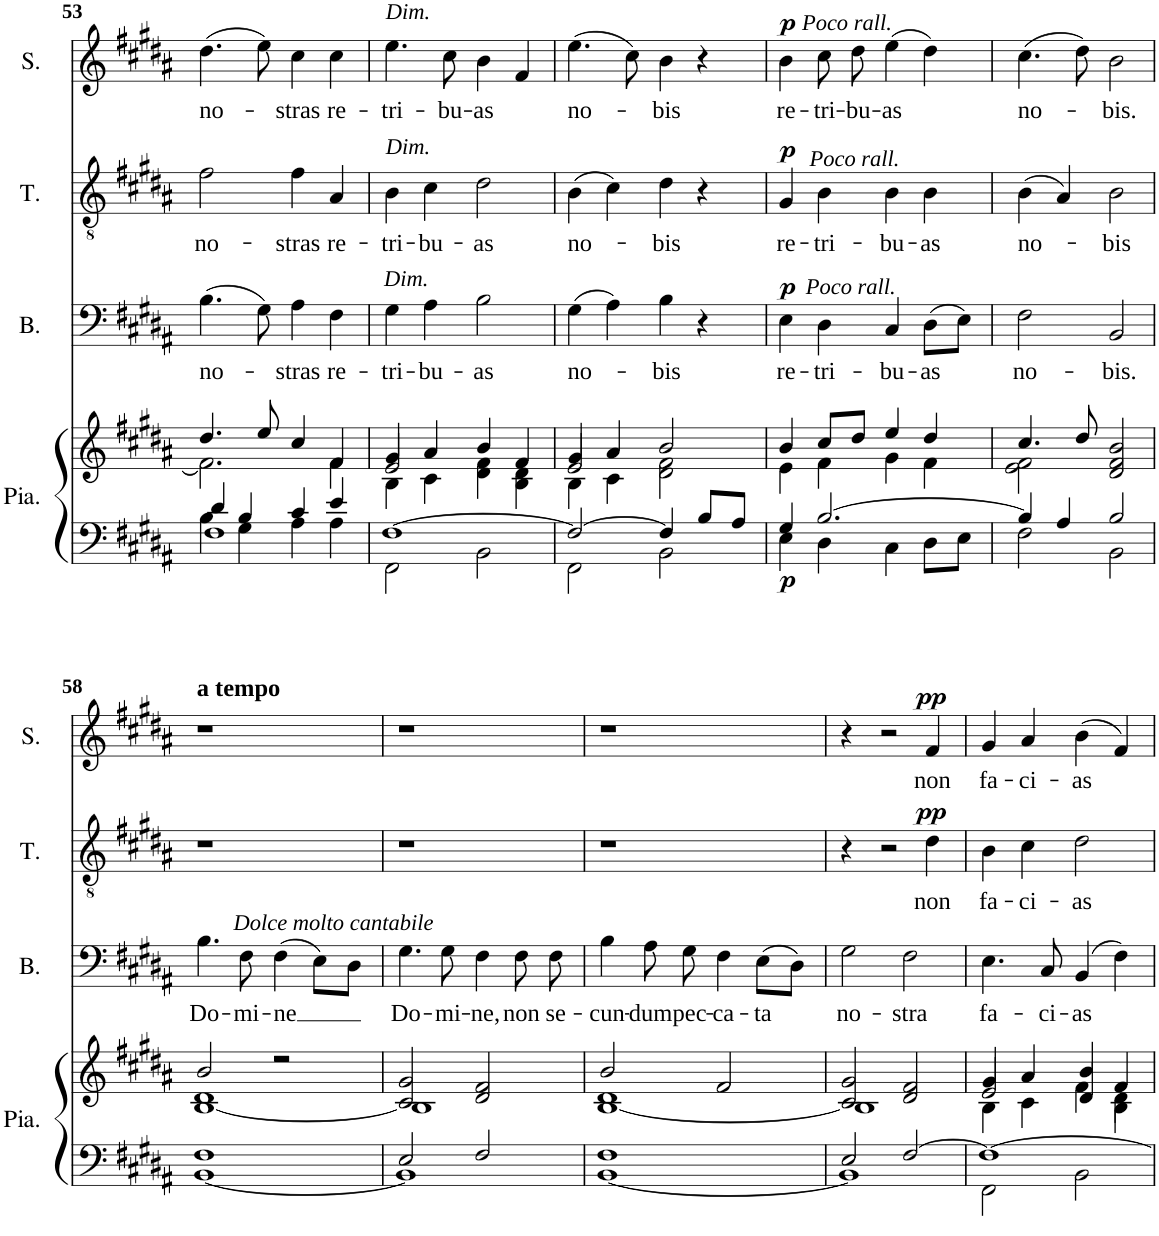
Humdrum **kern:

**kern	**kern	**dynam	**kern	**text	**dynam	**kern	**text	**dynam	**kern	**text	**dynam
*part4	*part4	*part4	*part3	*part3	*part3	*part2	*part2	*part2	*part1	*part1	*part1
*staff5	*staff4	*staff4/5	*staff3	*staff3	*staff3	*staff2	*staff2	*staff2	*staff1	*staff1	*staff1
*I"Piano	*	*	*I"Basse	*	*	*I"Ténor	*	*	*I"Soprano	*	*
*I'Pia.	*	*	*I'B.	*	*	*I'T.	*	*	*I'S.	*	*
!!LO:PB:g=z
*clefF4	*clefG2	*	*clefF4	*	*	*clefGv2	*	*	*clefG2	*	*
*k[f#c#g#d#a#]	*k[f#c#g#d#a#]	*	*k[f#c#g#d#a#]	*	*	*k[f#c#g#d#a#]	*	*	*k[f#c#g#d#a#]	*	*
*M4/4	*M4/4	*	*M4/4	*	*	*M4/4	*	*	*M4/4	*	*
=53	=53	=53	=53	=53	=53	=53	=53	=53	=53	=53	=53
*^	*^	*	*	*	*	*	*	*	*	*	*
*	*^	*	*	*	*	*	*	*	*	*	*	*	*
!	!	!	!	!	!	!	!LO:LY:b	!	!	!LO:LY:b	!	!	!LO:LY:b	!
4d#/	4B\	1F#	4.dd#/	2.f#\]	.	(4.B\	no-	.	2f#\	no-	.	(4.dd#\	no-	.
4B/	4G#\	.	.	.	.	.	.	.	.	.	.	.	.	.
.	.	.	8ee/	.	.	8G#\)	.	.	.	.	.	8ee\)	.	.
!	!	!	!	!	!	!	!LO:LY:b	!	!	!LO:LY:b	!	!	!LO:LY:b	!
4c#/	4A#\	.	4cc#/	.	.	4A#\	-stras	.	4f#\	-stras	.	4cc#\	-stras	.
!	!	!	!	!	!	!	!LO:LY:b	!	!	!LO:LY:b	!	!	!LO:LY:b	!
4e/	4A#\	.	4f#/	4f#\	.	4F#\	re-	.	4A#/	re-	.	4cc#\	re-	.
*	*v	*v	*	*	*	*	*	*	*	*	*	*	*	*
=54	=54	=54	=54	=54	=54	=54	=54	=54	=54	=54	=54	=54	=54
*	*	*	*^	*	*	*	*	*	*	*	*	*	*
!	!	!	!	!	!	!	!	!	!	!	!	!LO:TX:a:i:t=Dim.	!	!
!	!	!	!	!	!	!	!	!	!LO:TX:a:i:t=Dim.	!	!	!	!	!
!	!	!	!	!	!	!LO:TX:a:i:t=Dim.	!	!	!	!	!	!	!	!
!	!	!	!	!	!	!	!LO:LY:b	!	!	!LO:LY:b	!	!	!LO:LY:b	!
[1F#	2FF#\	4g#/	4B\	2e/	.	4G#\	-tri-	.	4B\	-tri-	.	4.ee\	-tri-	.
!	!	!	!	!	!	!	!LO:LY:b	!	!	!LO:LY:b	!	!	!	!
.	.	4a#/	4c#\	.	.	4A#\	-bu-	.	4c#\	-bu-	.	.	.	.
!	!	!	!	!	!	!	!	!	!	!	!	!	!LO:LY:b	!
.	.	.	.	.	.	.	.	.	.	.	.	8cc#\	-bu-	.
!	!	!	!	!	!	!	!LO:LY:b	!	!	!LO:LY:b	!	!	!LO:LY:b	!
.	2BB\	4b/	4d#\ 4f#\	2ryy	.	2B\	-as	.	2d#\	-as	.	4b\	-as	.
.	.	4f#/	4B\ 4d#\	.	.	.	.	.	.	.	.	4f#/	.	.
=55	=55	=55	=55	=55	=55	=55	=55	=55	=55	=55	=55	=55	=55	=55
!	!	!	!	!	!	!	!LO:LY:b	!	!	!LO:LY:b	!	!	!LO:LY:b	!
2F#/_	2FF#\	4g#/	4B\	2e/	.	(4G#\	no-	.	(4B\	no-	.	(4.ee\	no-	.
.	.	4a#/	4c#\	.	.	4A#\)	.	.	4c#\)	.	.	.	.	.
.	.	.	.	.	.	.	.	.	.	.	.	8cc#\)	.	.
!	!	!	!	!	!	!	!LO:LY:b	!	!	!LO:LY:b	!	!	!LO:LY:b	!
4F#/]	2BB\	2b/	2d#\ 2f#\	2ryy	.	4B\	-bis	.	4d#\	-bis	.	4b\	-bis	.
8B/L	.	.	.	.	.	4r	.	.	4r	.	.	4r	.	.
8A#/J	.	.	.	.	.	.	.	.	.	.	.	.	.	.
*	*	*	*v	*v	*	*	*	*	*	*	*	*	*	*
=56	=56	=56	=56	=56	=56	=56	=56	=56	=56	=56	=56	=56	=56
!	!	!	!	!	!	!	!	!	!	!	!LO:TX:a:i:t=Poco rall.	!	!
!	!	!	!	!	!	!	!	!LO:TX:a:i:t=Poco rall.	!	!	!	!	!
!	!	!	!	!	!LO:TX:a:i:t=Poco rall.	!	!	!	!	!	!	!	!
!	!	!	!	!LO:DY:b=2	!	!LO:LY:b	!LO:DY:a	!	!LO:LY:b	!LO:DY:a	!	!LO:LY:b	!LO:DY:a
4G#/	4E\	4b/	4e\	p	4E\	re-	p	4G#/	re-	p	4b\	re-	p
!	!	!	!	!	!	!LO:LY:b	!	!	!LO:LY:b	!	!	!LO:LY:b	!
[2.B/	4D#\	8cc#/L	4f#\	.	4D#\	-tri-	.	4B\	-tri-	.	8cc#\L	-tri-	.
!	!	!	!	!	!	!	!	!	!	!	!	!LO:LY:b	!
.	.	8dd#/J	.	.	.	.	.	.	.	.	8dd#\J	-bu-	.
!	!	!	!	!	!	!LO:LY:b	!	!	!LO:LY:b	!	!	!LO:LY:b	!
.	4C#\	4ee/	4g#\	.	4C#/	-bu-	.	4B\	-bu-	.	(4ee\	-as	.
!	!	!	!	!	!	!LO:LY:b	!	!	!LO:LY:b	!	!	!	!
.	8D#\L	4dd#/	4f#\	.	(8D#\L	-as	.	4B\	-as	.	4dd#\)	.	.
.	8E\J	.	.	.	8E\J)	.	.	.	.	.	.	.	.
=57	=57	=57	=57	=57	=57	=57	=57	=57	=57	=57	=57	=57	=57
!	!	!	!	!	!	!LO:LY:b	!	!	!LO:LY:b	!	!	!LO:LY:b	!
4B/]	2F#\	4.cc#/	2e\ 2f#\	.	2F#\	no-	.	(4B\	no-	.	(4.cc#\	no-	.
4A#/	.	.	.	.	.	.	.	4A#/)	.	.	.	.	.
.	.	8dd#/	.	.	.	.	.	.	.	.	8dd#\)	.	.
!	!	!	!	!	!	!LO:LY:b	!	!	!LO:LY:b	!	!	!LO:LY:b	!
2B/	2BB\	2d#/ 2f#/ 2b/	2ryy	.	2BB/	-bis.	.	2B\	-bis	.	2b\	-bis.	.
!!LO:LB:g=z
=58	=58	=58	=58	=58	=58	=58	=58	=58	=58	=58	=58	=58	=58
!	!	!	!	!	!	!	!	!	!	!	!LO:TX:a:B:t=a tempo	!	!
!	!	!	!	!	!LO:TX:a:i:t=Dolce molto cantabile	!	!	!	!	!	!	!	!
!	!	!	!	!	!	!LO:LY:b	!	!	!	!	!	!	!
1F#	[1BB	2b/	[1B 1d#	.	4.B\	Do-	.	1r	.	.	1r	.	.
!	!	!	!	!	!	!LO:LY:b	!	!	!	!	!	!	!
.	.	.	.	.	8F#\	-mi-	.	.	.	.	.	.	.
!	!	!	!	!	!	!LO:LY:b	!	!	!	!	!	!	!
.	.	2r	.	.	(4F#\	-ne	.	.	.	.	.	.	.
.	.	.	.	.	8E\L)	.	.	.	.	.	.	.	.
.	.	.	.	.	8D#\J	.	.	.	.	.	.	.	.
=59	=59	=59	=59	=59	=59	=59	=59	=59	=59	=59	=59	=59	=59
!	!	!	!	!	!	!LO:LY:b	!	!	!	!	!	!	!
2E/	1BB]	2c#/ 2g#/	1B]	.	4.G#\	Do-	.	1r	.	.	1r	.	.
!	!	!	!	!	!	!LO:LY:b	!	!	!	!	!	!	!
.	.	.	.	.	8G#\	-mi-	.	.	.	.	.	.	.
!	!	!	!	!	!	!LO:LY:b	!	!	!	!	!	!	!
2F#/	.	2d#/ 2f#/	.	.	4F#\	-ne,	.	.	.	.	.	.	.
!	!	!	!	!	!	!LO:LY:b	!	!	!	!	!	!	!
.	.	.	.	.	8F#\	non	.	.	.	.	.	.	.
!	!	!	!	!	!	!LO:LY:b	!	!	!	!	!	!	!
.	.	.	.	.	8F#\	se-	.	.	.	.	.	.	.
=60	=60	=60	=60	=60	=60	=60	=60	=60	=60	=60	=60	=60	=60
!	!	!	!	!	!	!LO:LY:b	!	!	!	!	!	!	!
1F#	[1BB	2b/	[1B 1d#	.	4B\	-cun-	.	1r	.	.	1r	.	.
!	!	!	!	!	!	!LO:LY:b	!	!	!	!	!	!	!
.	.	.	.	.	8A#\	-dum	.	.	.	.	.	.	.
!	!	!	!	!	!	!LO:LY:b	!	!	!	!	!	!	!
.	.	.	.	.	8G#\	pec-	.	.	.	.	.	.	.
!	!	!	!	!	!	!LO:LY:b	!	!	!	!	!	!	!
.	.	2f#/	.	.	4F#\	-ca-	.	.	.	.	.	.	.
!	!	!	!	!	!	!LO:LY:b	!	!	!	!	!	!	!
.	.	.	.	.	(8E\L	-ta	.	.	.	.	.	.	.
.	.	.	.	.	8D#\J)	.	.	.	.	.	.	.	.
=61	=61	=61	=61	=61	=61	=61	=61	=61	=61	=61	=61	=61	=61
!	!	!	!	!	!	!LO:LY:b	!	!	!	!	!	!	!
2E/	1BB]	2c#/ 2g#/	1B]	.	2G#\	no-	.	4r	.	.	4r	.	.
.	.	.	.	.	.	.	.	2r	.	.	2r	.	.
!	!	!	!	!	!	!LO:LY:b	!	!	!	!	!	!	!
[2F#/	.	2d#/ 2f#/	.	.	2F#\	-stra	.	.	.	.	.	.	.
!	!	!	!	!	!	!	!	!	!LO:LY:b	!LO:DY:a	!	!LO:LY:b	!LO:DY:a
.	.	.	.	.	.	.	.	4d#\	non	pp	4f#/	non	pp
=62	=62	=62	=62	=62	=62	=62	=62	=62	=62	=62	=62	=62	=62
*	*	*	*^	*	*	*	*	*	*	*	*	*	*
!	!	!	!	!	!	!	!LO:LY:b	!	!	!LO:LY:b	!	!	!LO:LY:b	!
1F#_	2FF#\	4g#/	4B\	2e/	.	4.E\	fa-	.	4B\	fa-	.	4g#/	fa-	.
!	!	!	!	!	!	!	!	!	!	!LO:LY:b	!	!	!LO:LY:b	!
.	.	4a#/	4c#\	.	.	.	.	.	4c#\	-ci-	.	4a#/	-ci-	.
!	!	!	!	!	!	!	!LO:LY:b	!	!	!	!	!	!	!
.	.	.	.	.	.	8C#/	-ci-	.	.	.	.	.	.	.
!	!	!	!	!	!	!	!LO:LY:b	!	!	!LO:LY:b	!	!	!LO:LY:b	!
.	2BB\	4b/	4f#\	4d#/	.	(4BB/	-as	.	2d#\	-as	.	(4b\	-as	.
.	.	4f#/	4d#\	4B\	.	4F#\)	.	.	.	.	.	4f#/)	.	.
*v	*v	*	*	*	*	*	*	*	*	*	*	*	*	*
*	*v	*v	*v	*	*	*	*	*	*	*	*	*	*
=	=	=	=	=	=	=	=	=	=	=	=
*-	*-	*-	*-	*-	*-	*-	*-	*-	*-	*-	*-
